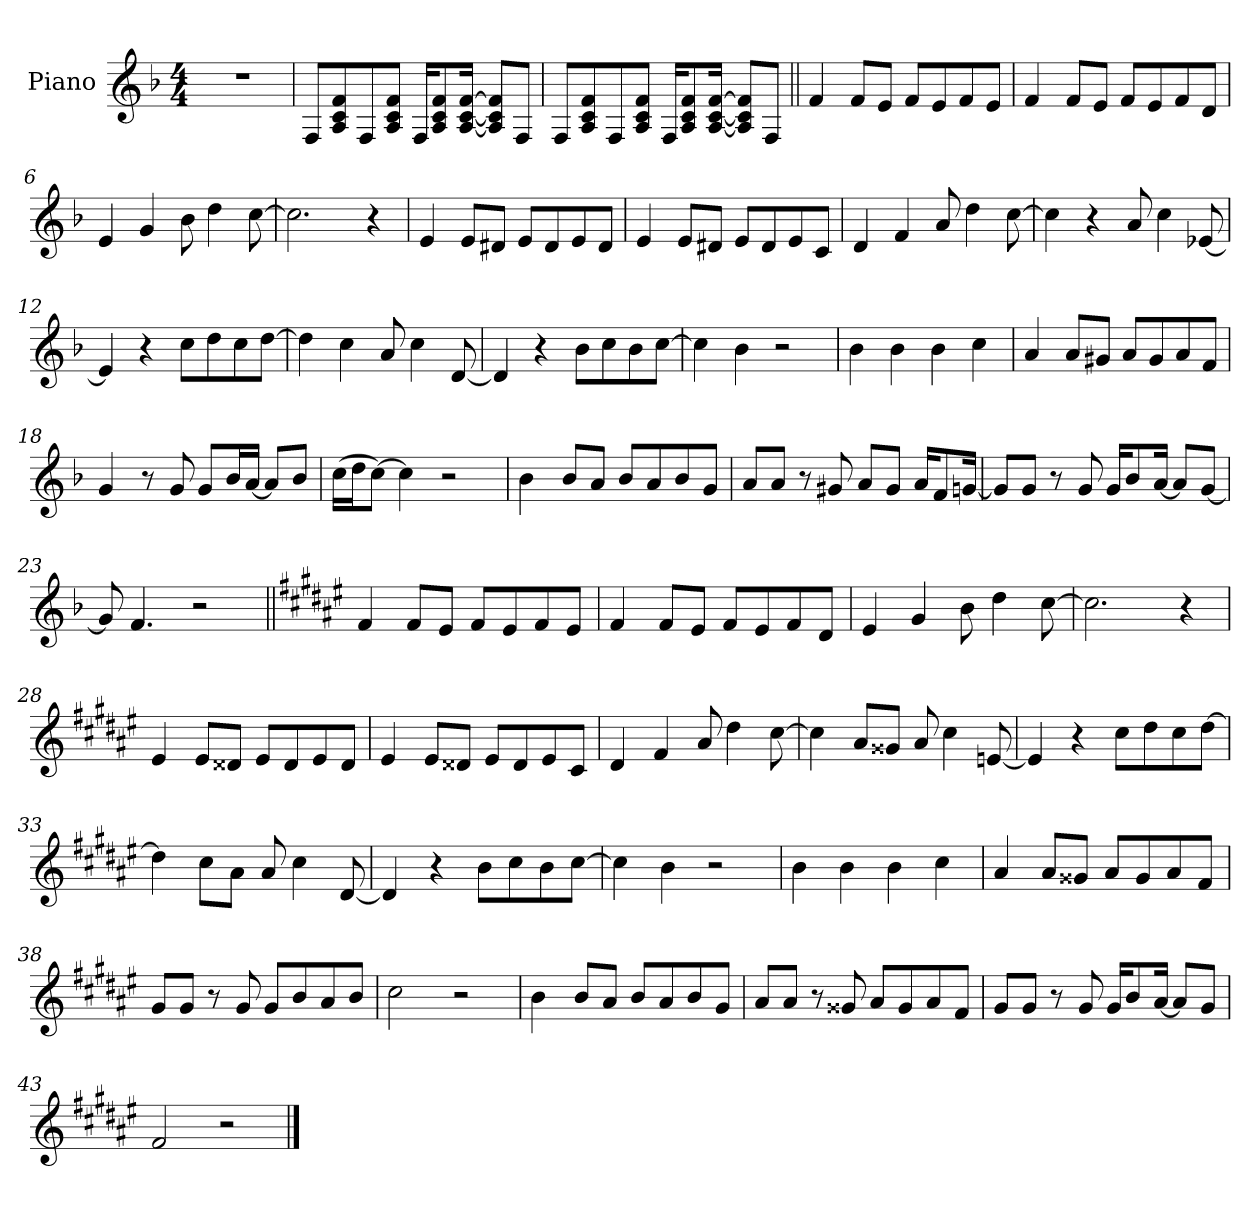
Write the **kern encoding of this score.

**kern
*part1
*staff1
*I"Piano
*I'Pno.
*clefG2
*k[b-]
*M4/4
*MM108
=1
1r
=2
8F!L
8A! 8c! 8f!
8F!
8A! 8c! 8f!J
16F!KL
8A! 8c! 8f!
[16A! [16c! [16f!Jk
8A!] 8c!] 8f!]L
8F!J
=3
8F!L
8A! 8c! 8f!
8F!
8A! 8c! 8f!J
16F!KL
8A! 8c! 8f!
[16A! [16c! [16f!Jk
8A!] 8c!] 8f!]L
8F!J
=4||
4f
8fL
8eJ
8fL
8e
8f
8eJ
=5
4f
8fL
8eJ
8fL
8e
8f
8dJ
=6
4e
4g
8b-
4dd
[8cc
=7
2.cc]
4r
=8
4e
8eL
8d#XJ
8eL
8d#
8e
8d#J
=9
4e
8eL
8d#XJ
8eL
8d#
8e
8cJ
=10
4d
4f
8a
4dd
[8cc
=11
4cc]
4r
8a
4cc
[8e-X
=12
4e-]
4r
8ccL
8dd
8cc
[8ddJ
=13
4dd]
4cc
8a
4cc
[8d
=14
4d]
4r
8b-L
8cc
8b-
[8ccJ
=15
4cc]
4b-
2r
=16
4b-
4b-
4b-
4cc
=17
4a
8aL
8g#XJ
8aL
8g#
8a
8fJ
=18
4g
8r
8g
8gL
16b-L
[16aJJ
8aL]
8b-J
=19
(16ccLL
16ddJ
[8ccJ)
4cc]
2r
=20
4b-
8b-L
8aJ
8b-L
8a
8b-
8gJ
=21
8aL
8aJ
8r
8g#X
8aL
8g#J
16aKL
8f
[16gnJk
=22
8gL]
8gJ
8r
8g
16gKL
8b-
[16aJk
8aL]
[8gJ
=23
8g]
4.f
2r
=24||
*k[f#c#g#d#a#e#]
4f#
8f#L
8e#J
8f#L
8e#
8f#
8e#J
=25
4f#
8f#L
8e#J
8f#L
8e#
8f#
8d#J
=26
4e#
4g#
8b
4dd#
[8cc#
=27
2.cc#]
4r
=28
4e#
8e#L
8d##XJ
8e#L
8d##
8e#
8d##J
=29
4e#
8e#L
8d##XJ
8e#L
8d##
8e#
8c#J
=30
4d#
4f#
8a#
4dd#
[8cc#
=31
4cc#]
8a#L
8g##XJ
8a#
4cc#
[8en
=32
4e]
4r
8cc#L
8dd#
8cc#
[8dd#J
=33
4dd#]
8cc#L
8a#J
8a#
4cc#
[8d#
=34
4d#]
4r
8bL
8cc#
8b
[8cc#J
=35
4cc#]
4b
2r
=36
4b
4b
4b
4cc#
=37
4a#
8a#L
8g##XJ
8a#L
8g##
8a#
8f#J
=38
8g#L
8g#J
8r
8g#
8g#L
8b
8a#
8bJ
=39
2cc#
2r
=40
4b
8bL
8a#J
8bL
8a#
8b
8g#J
=41
8a#L
8a#J
8r
8g##X
8a#L
8g##
8a#
8f#J
=42
8g#L
8g#J
8r
8g#
16g#KL
8b
[16a#Jk
8a#L]
8g#J
=43
2f#
2r
==
*-
